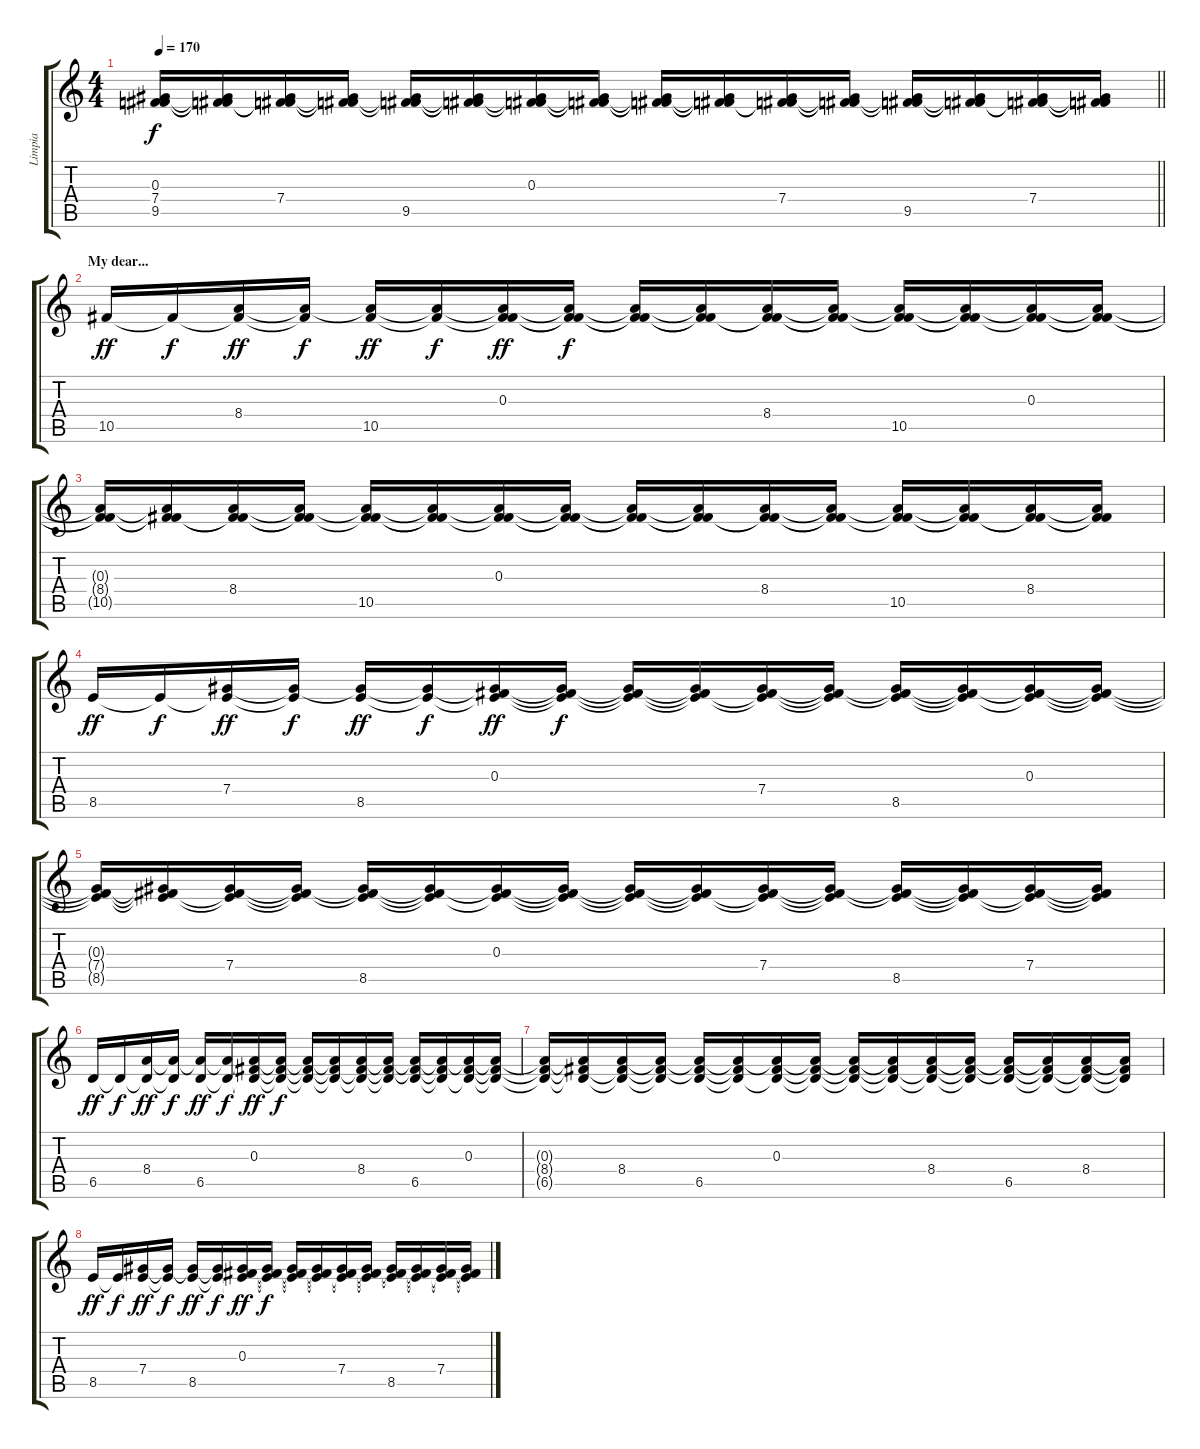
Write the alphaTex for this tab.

\track ("Limpia" "Limpia") {instrument electricguitarjazz}
\staff {score tabs}
\tuning (Eb4 Bb3 Gb3 Db3 Ab2 Eb2) {hide}
\ts (4 4)
\tempo 170
\clef g2
\barLineRight lightlight
\ks c
(0.3{t} 7.4{t} 9.5).16{dy f} (0.3{t} 7.4{t} 9.5{t}).16 (0.3{t} 7.4 9.5{t}).16 (0.3{t} 7.4{t} 9.5{t}).16 (0.3{t} 7.4{t} 9.5).16 (0.3{t} 7.4{t} 9.5{t}).16 (0.3 7.4{t} 9.5{t}).16 (0.3{t} 7.4{t} 9.5{t}).16 (0.3{t} 7.4{t} 9.5{t}).16 (0.3{t} 7.4{t} 9.5{t}).16 (0.3{t} 7.4 9.5{t}).16 (0.3{t} 7.4{t} 9.5{t}).16 (0.3{t} 7.4{t} 9.5).16 (0.3{t} 7.4{t} 9.5{t}).16 (0.3{t} 7.4 9.5{t}).16 (0.3{t} 7.4{t} 9.5{t}).16 |
\section ("" "My dear...")
10.5.16{dy ff} 10.5{t}.16{dy f} (8.4 10.5{t}).16{dy ff} (8.4{t} 10.5{t}).16{dy f} (8.4{t} 10.5).16{dy ff} (8.4{t} 10.5{t}).16{dy f} (0.3 8.4{t} 10.5{t}).16{dy ff} (0.3{t} 8.4{t} 10.5{t}).16{dy f} (0.3{t} 8.4{t} 10.5{t}).16 (0.3{t} 8.4{t} 10.5{t}).16 (0.3{t} 8.4 10.5{t}).16 (0.3{t} 8.4{t} 10.5{t}).16 (0.3{t} 8.4{t} 10.5).16 (0.3{t} 8.4{t} 10.5{t}).16 (0.3 8.4{t} 10.5{t}).16 (0.3{t} 8.4{t} 10.5{t}).16 |
(0.3{t} 8.4{t} 10.5{t}).16 (0.3{t} 8.4{t} 10.5{t}).16 (0.3{t} 8.4 10.5{t}).16 (0.3{t} 8.4{t} 10.5{t}).16 (0.3{t} 8.4{t} 10.5).16 (0.3{t} 8.4{t} 10.5{t}).16 (0.3 8.4{t} 10.5{t}).16 (0.3{t} 8.4{t} 10.5{t}).16 (0.3{t} 8.4{t} 10.5{t}).16 (0.3{t} 8.4{t} 10.5{t}).16 (0.3{t} 8.4 10.5{t}).16 (0.3{t} 8.4{t} 10.5{t}).16 (0.3{t} 8.4{t} 10.5).16 (0.3{t} 8.4{t} 10.5{t}).16 (0.3{t} 8.4 10.5{t}).16 (0.3{t} 8.4{t} 10.5{t}).16 |
8.5.16{dy ff} 8.5{t}.16{dy f} (7.4 8.5{t}).16{dy ff} (7.4{t} 8.5{t}).16{dy f} (7.4{t} 8.5).16{dy ff} (7.4{t} 8.5{t}).16{dy f} (0.3 7.4{t} 8.5{t}).16{dy ff} (0.3{t} 7.4{t} 8.5{t}).16{dy f} (0.3{t} 7.4{t} 8.5{t}).16 (0.3{t} 7.4{t} 8.5{t}).16 (0.3{t} 7.4 8.5{t}).16 (0.3{t} 7.4{t} 8.5{t}).16 (0.3{t} 7.4{t} 8.5).16 (0.3{t} 7.4{t} 8.5{t}).16 (0.3 7.4{t} 8.5{t}).16 (0.3{t} 7.4{t} 8.5{t}).16 |
(0.3{t} 7.4{t} 8.5{t}).16 (0.3{t} 7.4{t} 8.5{t}).16 (0.3{t} 7.4 8.5{t}).16 (0.3{t} 7.4{t} 8.5{t}).16 (0.3{t} 7.4{t} 8.5).16 (0.3{t} 7.4{t} 8.5{t}).16 (0.3 7.4{t} 8.5{t}).16 (0.3{t} 7.4{t} 8.5{t}).16 (0.3{t} 7.4{t} 8.5{t}).16 (0.3{t} 7.4{t} 8.5{t}).16 (0.3{t} 7.4 8.5{t}).16 (0.3{t} 7.4{t} 8.5{t}).16 (0.3{t} 7.4{t} 8.5).16 (0.3{t} 7.4{t} 8.5{t}).16 (0.3{t} 7.4 8.5{t}).16 (0.3{t} 7.4{t} 8.5{t}).16 |
6.5.16{dy ff} 6.5{t}.16{dy f} (8.4 6.5{t}).16{dy ff} (8.4{t} 6.5{t}).16{dy f} (8.4{t} 6.5).16{dy ff} (8.4{t} 6.5{t}).16{dy f} (0.3 8.4{t} 6.5{t}).16{dy ff} (0.3{t} 8.4{t} 6.5{t}).16{dy f} (0.3{t} 8.4{t} 6.5{t}).16 (0.3{t} 8.4{t} 6.5{t}).16 (0.3{t} 8.4 6.5{t}).16 (0.3{t} 8.4{t} 6.5{t}).16 (0.3{t} 8.4{t} 6.5).16 (0.3{t} 8.4{t} 6.5{t}).16 (0.3 8.4{t} 6.5{t}).16 (0.3{t} 8.4{t} 6.5{t}).16 |
(0.3{t} 8.4{t} 6.5{t}).16 (0.3{t} 8.4{t} 6.5{t}).16 (0.3{t} 8.4 6.5{t}).16 (0.3{t} 8.4{t} 6.5{t}).16 (0.3{t} 8.4{t} 6.5).16 (0.3{t} 8.4{t} 6.5{t}).16 (0.3 8.4{t} 6.5{t}).16 (0.3{t} 8.4{t} 6.5{t}).16 (0.3{t} 8.4{t} 6.5{t}).16 (0.3{t} 8.4{t} 6.5{t}).16 (0.3{t} 8.4 6.5{t}).16 (0.3{t} 8.4{t} 6.5{t}).16 (0.3{t} 8.4{t} 6.5).16 (0.3{t} 8.4{t} 6.5{t}).16 (0.3{t} 8.4 6.5{t}).16 (0.3{t} 8.4{t} 6.5{t}).16 |
8.5.16{dy ff} 8.5{t}.16{dy f} (7.4 8.5{t}).16{dy ff} (7.4{t} 8.5{t}).16{dy f} (7.4{t} 8.5).16{dy ff} (7.4{t} 8.5{t}).16{dy f} (0.3 7.4{t} 8.5{t}).16{dy ff} (0.3{t} 7.4{t} 8.5{t}).16{dy f} (0.3{t} 7.4{t} 8.5{t}).16 (0.3{t} 7.4{t} 8.5{t}).16 (0.3{t} 7.4 8.5{t}).16 (0.3{t} 7.4{t} 8.5{t}).16 (0.3{t} 7.4{t} 8.5).16 (0.3{t} 7.4{t} 8.5{t}).16 (0.3{t} 7.4 8.5{t}).16 (0.3{t} 7.4{t} 8.5{t}).16
